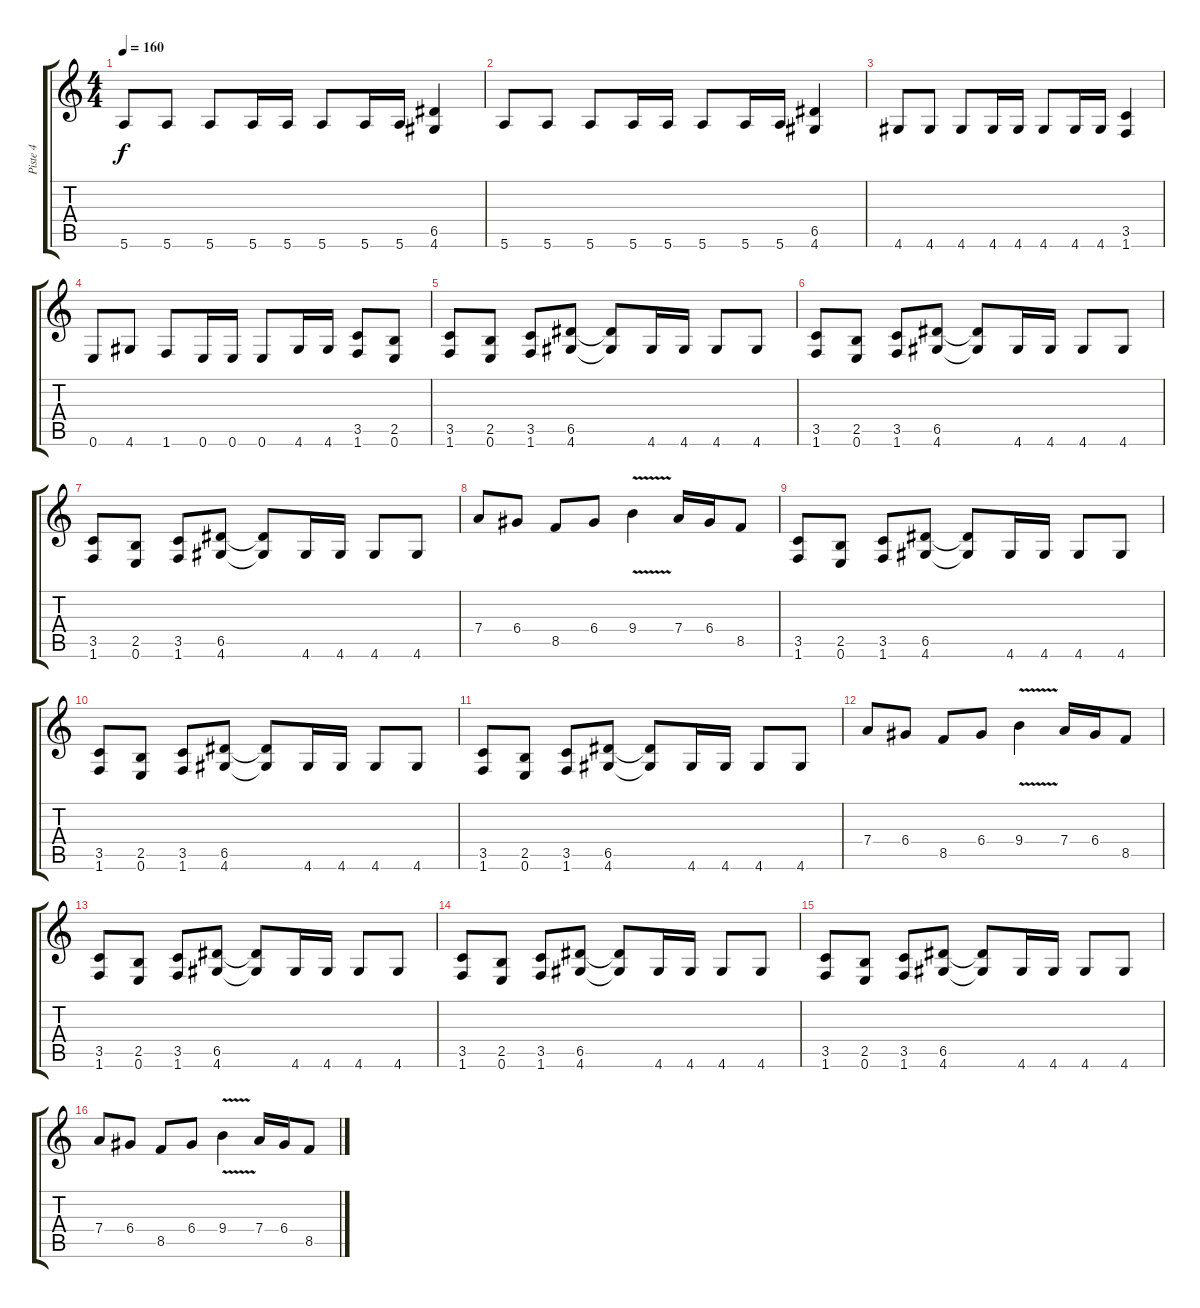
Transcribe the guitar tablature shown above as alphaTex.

\track ("Piste 4" "Piste 4") {instrument distortionguitar}
\staff {score tabs}
\tuning (E4 B3 G3 D3 A2 E2) {hide}
\ts (4 4)
\tempo 160
\clef g2
\ks c
5.6.8{dy f} 5.6.8 5.6.8 5.6.16 5.6.16 5.6.8 5.6.16 5.6.16 (6.5 4.6).4 |
5.6.8 5.6.8 5.6.8 5.6.16 5.6.16 5.6.8 5.6.16 5.6.16 (6.5 4.6).4 |
4.6.8 4.6.8 4.6.8 4.6.16 4.6.16 4.6.8 4.6.16 4.6.16 (3.5 1.6).4 |
0.6.8 4.6.8 1.6.8 0.6.16 0.6.16 0.6.8 4.6.16 4.6.16 (3.5 1.6).8 (2.5 0.6).8 |
(3.5 1.6).8 (2.5 0.6).8 (3.5 1.6).8 (6.5 4.6).8 (6.5{t} 4.6{t}).8 4.6.16 4.6.16 4.6.8 4.6.8 |
(3.5 1.6).8 (2.5 0.6).8 (3.5 1.6).8 (6.5 4.6).8 (6.5{t} 4.6{t}).8 4.6.16 4.6.16 4.6.8 4.6.8 |
(3.5 1.6).8 (2.5 0.6).8 (3.5 1.6).8 (6.5 4.6).8 (6.5{t} 4.6{t}).8 4.6.16 4.6.16 4.6.8 4.6.8 |
7.4.8 6.4.8 8.5.8 6.4.8 9.4{v}.4 7.4.16 6.4.16 8.5.8 |
(3.5 1.6).8 (2.5 0.6).8 (3.5 1.6).8 (6.5 4.6).8 (6.5{t} 4.6{t}).8 4.6.16 4.6.16 4.6.8 4.6.8 |
(3.5 1.6).8 (2.5 0.6).8 (3.5 1.6).8 (6.5 4.6).8 (6.5{t} 4.6{t}).8 4.6.16 4.6.16 4.6.8 4.6.8 |
(3.5 1.6).8 (2.5 0.6).8 (3.5 1.6).8 (6.5 4.6).8 (6.5{t} 4.6{t}).8 4.6.16 4.6.16 4.6.8 4.6.8 |
7.4.8 6.4.8 8.5.8 6.4.8 9.4{v}.4 7.4.16 6.4.16 8.5.8 |
(3.5 1.6).8 (2.5 0.6).8 (3.5 1.6).8 (6.5 4.6).8 (6.5{t} 4.6{t}).8 4.6.16 4.6.16 4.6.8 4.6.8 |
(3.5 1.6).8 (2.5 0.6).8 (3.5 1.6).8 (6.5 4.6).8 (6.5{t} 4.6{t}).8 4.6.16 4.6.16 4.6.8 4.6.8 |
(3.5 1.6).8 (2.5 0.6).8 (3.5 1.6).8 (6.5 4.6).8 (6.5{t} 4.6{t}).8 4.6.16 4.6.16 4.6.8 4.6.8 |
7.4.8 6.4.8 8.5.8 6.4.8 9.4{v}.4 7.4.16 6.4.16 8.5.8
